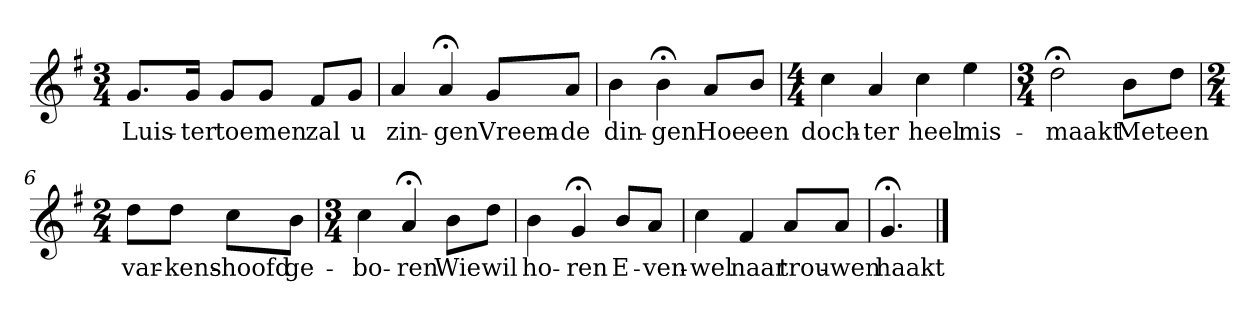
**kern	**text
*part1	*part1
*staff1	*staff1
*k[f#]	*
*G:	*
*M3/4	*
*MM120	*
=1	=1
8.gL	Luis-
16gJk	-ter
8gL	toe
8gJ	men
8f#L	zal
8gJ	u
=2	=2
4a	zin-
4a;<	-gen
8gL	Vreem-
8aJ	-de
=3	=3
4b	din-
4b;<	-gen
8aL	Hoe
8bJ	een
=4	=4
*M4/4	*
4cc	doch-
4a	-ter
4cc	heel
4ee	mis-
=5	=5
*M3/4	*
2dd;<	-maakt
8bL	Met
8ddJ	een
=6	=6
*M2/4	*
8ddL	var-
8ddJ	-kens-
8ccL	-hoofd
8bJ	ge-
=7	=7
*M3/4	*
4cc	-bo-
4a;<	-ren
8bL	Wie
8ddJ	wil
=8	=8
4b	ho-
4g;<	-ren
8bL	E-
8aJ	-ven-
=9	=9
4cc	-wel
4f#	naar
8aL	trou-
8aJ	-wen
=10	=10
4.g;<	haakt
==	==
*-	*-
